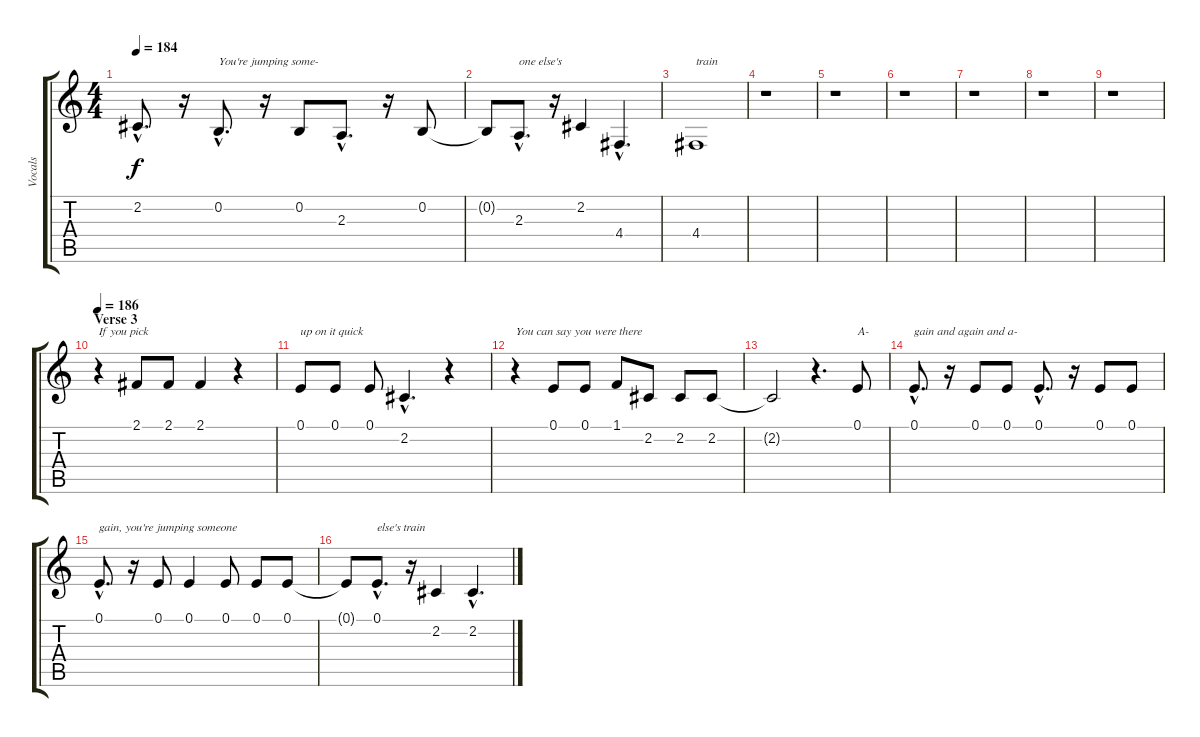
\track ("Vocals" "Vocals") {instrument viola}
\staff {score tabs}
\tuning (E4 B3 G3 D3 A2 E2) {hide}
\ts (4 4)
\tempo 184
\clef g2
\ks c
2.2{hac t}.8{d dy f} r.16 0.2{hac}.8{d txt "You're jumping some-"} r.16 0.2.8 2.3{hac}.8{d} r.16 0.2.8 |
0.2{t}.8 2.3{hac}.8{d txt "one else's "} r.16 2.2.4 4.4{hac}.4{d} |
4.4.1{txt "train"} |
r.1 |
r.1 |
r.1 |
r.1 |
r.1 |
r.1 |
\section ("" "Verse 3")
\tempo 186
r.4{txt "If you pick"} 2.1.8 2.1.8 2.1.4 r.4 |
0.1.8{txt "up on it quick"} 0.1.8 0.1.8 2.2{hac}.4{d} r.4 |
r.4{txt "You can say you were there"} 0.1.8 0.1.8 1.1.8 2.2.8 2.2.8 2.2.8 |
2.2{t}.2 r.4{d} 0.1.8{txt "A-"} |
0.1{hac}.8{d txt "gain and again and a-"} r.16 0.1.8 0.1.8 0.1{hac}.8{d} r.16 0.1.8 0.1.8 |
0.1{hac}.8{d txt "gain, you're jumping someone"} r.16 0.1.8 0.1.4 0.1.8 0.1.8 0.1.8 |
0.1{t}.8 0.1{hac}.8{d txt "else's train"} r.16 2.2.4 2.2{hac}.4{d}
